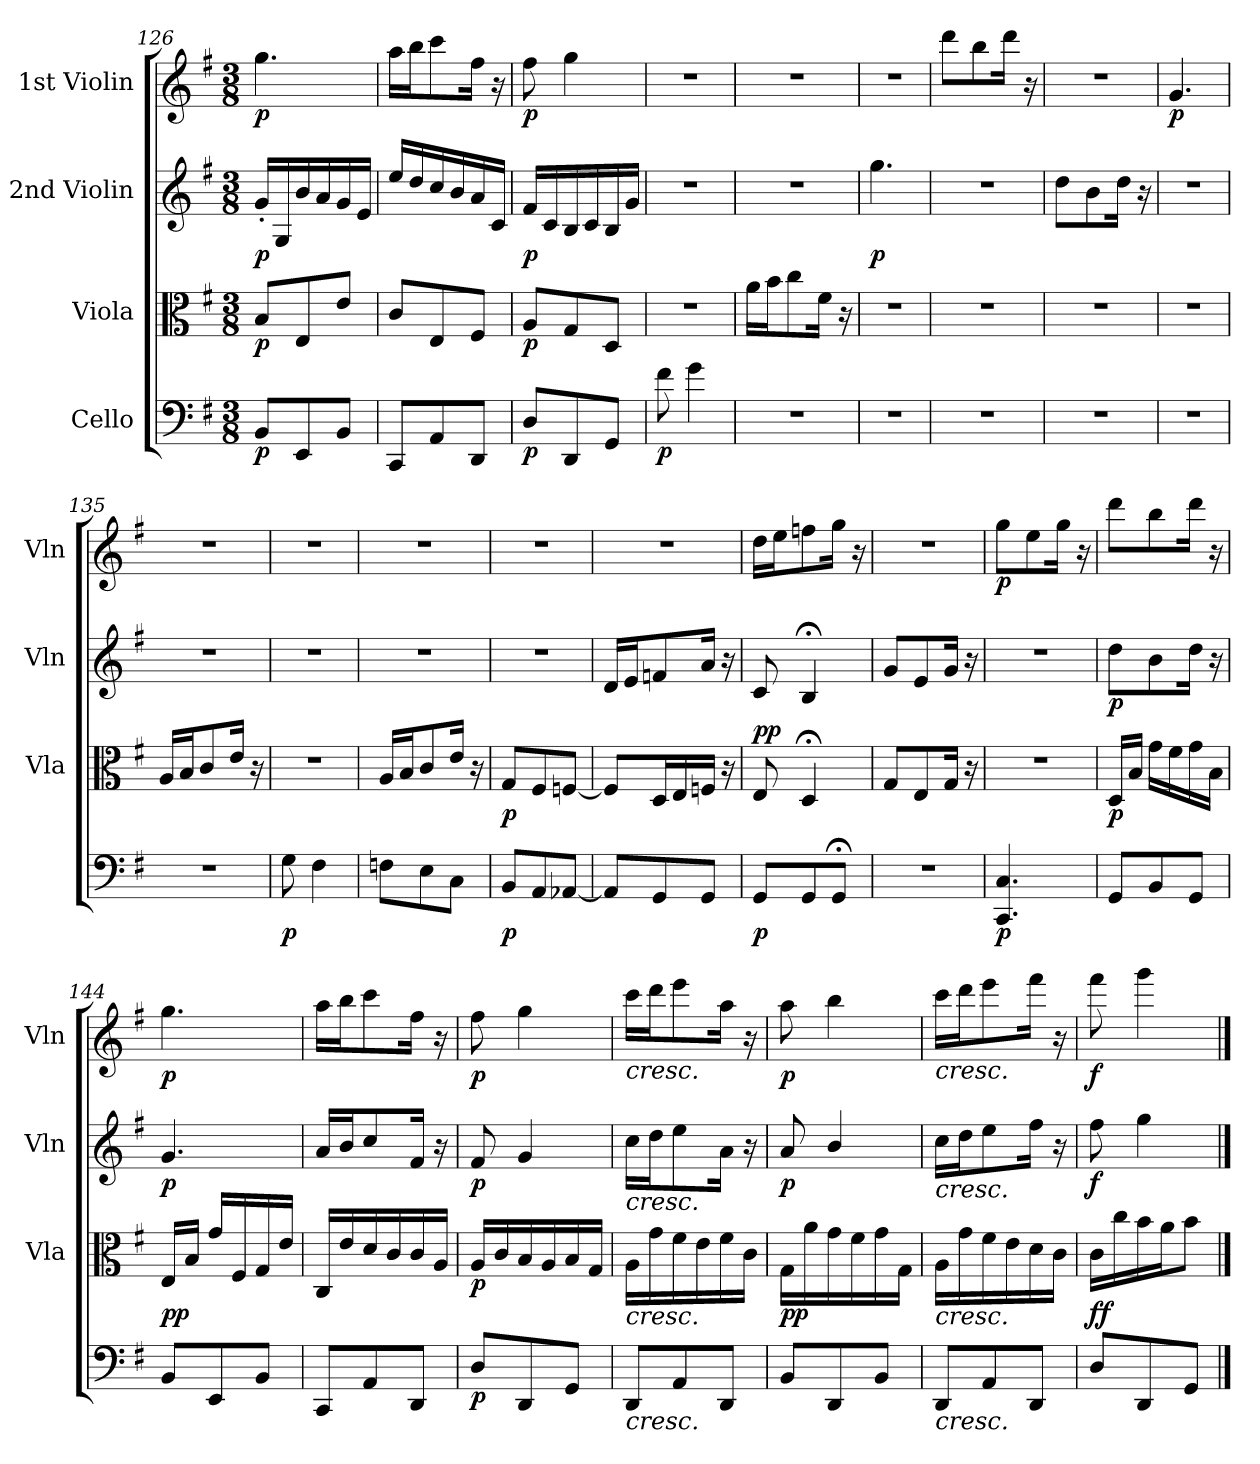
**kern	**dynam	**kern	**dynam	**kern	**dynam	**kern	**dynam
*part4	*part4	*part3	*part3	*part2	*part2	*part1	*part1
*staff4	*staff4	*staff3	*staff3	*staff2	*staff2	*staff1	*staff1
*I"Cello	*	*I"Viola	*	*I"2nd Violin	*	*I"1st Violin	*
*	*	*I'Vla	*	*I'Vln	*	*I'Vln	*
!!LO:PB:g=z
*clefF4	*	*clefC3	*	*clefG2	*	*clefG2	*
*k[f#]	*	*k[f#]	*	*k[f#]	*	*k[f#]	*
*G:	*	*G:	*	*G:	*	*G:	*
*M3/8	*	*M3/8	*	*M3/8	*	*M3/8	*
=126	=126	=126	=126	=126	=126	=126	=126
!	!LO:DY:b	!	!LO:DY:b	!	!LO:DY:b	!	!LO:DY:b
8BB/L	p	8B/L	p	16g'/LL	p	4.gg\	p
.	.	.	.	16G/	.	.	.
8EE/	.	8E/	.	16b/	.	.	.
.	.	.	.	16a/	.	.	.
8BB/J	.	8e/J	.	16g/	.	.	.
.	.	.	.	16e/JJ	.	.	.
=127	=127	=127	=127	=127	=127	=127	=127
8CC/L	.	8c/L	.	16ee/LL	.	16aa\LL	.
.	.	.	.	16dd/	.	16bb\J	.
8AA/	.	8E/	.	16cc/	.	8ccc\	.
.	.	.	.	16b/	.	.	.
8DD/J	.	8F#/J	.	16a/	.	16ff#\Jk	.
.	.	.	.	16c/JJ	.	16r	.
=128	=128	=128	=128	=128	=128	=128	=128
!	!LO:DY:b	!	!LO:DY:b	!	!LO:DY:b	!	!LO:DY:b
8D/L	p	8A/L	p	16f#/LL	p	8ff#\	p
.	.	.	.	16c/	.	.	.
8DD/	.	8G/	.	16B/	.	4gg\	.
.	.	.	.	16c/	.	.	.
8GG/J	.	8D/J	.	16B/	.	.	.
.	.	.	.	16g/JJ	.	.	.
=129	=129	=129	=129	=129	=129	=129	=129
!	!LO:DY:b	!	!	!	!	!	!
8f#\	p	4.r	.	4.r	.	4.r	.
4g\	.	.	.	.	.	.	.
=130	=130	=130	=130	=130	=130	=130	=130
4.r	.	16a\LL	.	4.r	.	4.r	.
.	.	16b\J	.	.	.	.	.
.	.	8cc\	.	.	.	.	.
.	.	16f#\Jk	.	.	.	.	.
.	.	16r	.	.	.	.	.
=131	=131	=131	=131	=131	=131	=131	=131
!	!	!	!	!	!LO:DY:b	!	!
4.r	.	4.r	.	4.gg\	p	4.r	.
=132	=132	=132	=132	=132	=132	=132	=132
4.r	.	4.r	.	4.r	.	8ddd\L	.
.	.	.	.	.	.	8bb\	.
.	.	.	.	.	.	16ddd\Jk	.
.	.	.	.	.	.	16r	.
=133	=133	=133	=133	=133	=133	=133	=133
4.r	.	4.r	.	8dd\L	.	4.r	.
.	.	.	.	8b\	.	.	.
.	.	.	.	16dd\Jk	.	.	.
.	.	.	.	16r	.	.	.
=134	=134	=134	=134	=134	=134	=134	=134
!	!	!	!	!	!	!	!LO:DY:b
4.r	.	4.r	.	4.r	.	4.g/	p
!!LO:LB:g=z
=135	=135	=135	=135	=135	=135	=135	=135
4.r	.	16A/LL	.	4.r	.	4.r	.
.	.	16B/J	.	.	.	.	.
.	.	8c/	.	.	.	.	.
.	.	16e/Jk	.	.	.	.	.
.	.	16r	.	.	.	.	.
!!LO:LB:g=z
=136	=136	=136	=136	=136	=136	=136	=136
!	!LO:DY:b	!	!	!	!	!	!
8G\	p	4.r	.	4.r	.	4.r	.
4F#\	.	.	.	.	.	.	.
=137	=137	=137	=137	=137	=137	=137	=137
8Fn\L	.	16A/LL	.	4.r	.	4.r	.
.	.	16B/J	.	.	.	.	.
8E\	.	8c/	.	.	.	.	.
8C\J	.	16e/Jk	.	.	.	.	.
.	.	16r	.	.	.	.	.
=138	=138	=138	=138	=138	=138	=138	=138
!	!LO:DY:b	!	!LO:DY:b	!	!	!	!
8BB/L	p	8G/L	p	4.r	.	4.r	.
8AA/	.	8F#/	.	.	.	.	.
[8AA-X/J	.	[8Fn/J	.	.	.	.	.
=139	=139	=139	=139	=139	=139	=139	=139
8AA-/L]	.	8F/L]	.	16d/LL	.	4.r	.
.	.	.	.	16e/J	.	.	.
8GG/	.	16D/L	.	8fn/	.	.	.
.	.	16E/	.	.	.	.	.
8GG/J	.	16Fn/JJ	.	16a/Jk	.	.	.
.	.	16r	.	16r	.	.	.
=140	=140	=140	=140	=140	=140	=140	=140
!	!LO:DY:b	!	!LO:DY:b	!	!	!	!
!	!	!	!LO:DY:n=1:a	!	!	!	!
8GG/L	p	8E/	p p	8c/	.	16dd\LL	.
.	.	.	.	.	.	16ee\J	.
8GG/	.	4D;</	.	4B;</	.	8ffn\	.
8GG;</J	.	.	.	.	.	16gg\Jk	.
.	.	.	.	.	.	16r	.
=141	=141	=141	=141	=141	=141	=141	=141
4.r	.	8G/L	.	8g/L	.	4.r	.
.	.	8E/	.	8e/	.	.	.
.	.	16G/Jk	.	16g/Jk	.	.	.
.	.	16r	.	16r	.	.	.
=142	=142	=142	=142	=142	=142	=142	=142
!	!LO:DY:b	!	!	!	!	!	!LO:DY:b
4.CC/ 4.C/	p	4.r	.	4.r	.	8gg\L	p
.	.	.	.	.	.	8ee\	.
.	.	.	.	.	.	16gg\Jk	.
.	.	.	.	.	.	16r	.
!!LO:PB:g=z
=143	=143	=143	=143	=143	=143	=143	=143
!	!	!	!LO:DY:b	!	!LO:DY:b	!	!
8GG/L	.	16D/LL	p	8dd\L	p	8ddd\L	.
.	.	16B/JJ	.	.	.	.	.
8BB/	.	16g\LL	.	8b\	.	8bb\	.
.	.	16f#\	.	.	.	.	.
8GG/J	.	16g\	.	16dd\Jk	.	16ddd\Jk	.
.	.	16B\JJ	.	16r	.	16r	.
!!LO:LB:g=z
=144	=144	=144	=144	=144	=144	=144	=144
!	!LO:DY:b	!	!	!	!	!	!
!	!LO:DY:n=1:a	!	!	!	!LO:DY:b	!	!LO:DY:b
8BB/L	p p	16E/LL	.	4.g/	p	4.gg\	p
.	.	16B/JJ	.	.	.	.	.
8EE/	.	16g/LL	.	.	.	.	.
.	.	16F#/	.	.	.	.	.
8BB/J	.	16G/	.	.	.	.	.
.	.	16e/JJ	.	.	.	.	.
=145	=145	=145	=145	=145	=145	=145	=145
8CC/L	.	16C/LL	.	16a/LL	.	16aa\LL	.
.	.	16e/	.	16b/J	.	16bb\J	.
8AA/	.	16d/	.	8cc/	.	8ccc\	.
.	.	16c/	.	.	.	.	.
8DD/J	.	16c/	.	16f#/Jk	.	16ff#\Jk	.
.	.	16A/JJ	.	16r	.	16r	.
=146	=146	=146	=146	=146	=146	=146	=146
!	!LO:DY:b	!	!LO:DY:b	!	!LO:DY:b	!	!LO:DY:b
8D/L	p	16A/LL	p	8f#/	p	8ff#\	p
.	.	16c/	.	.	.	.	.
8DD/	.	16B/	.	4g/	.	4gg\	.
.	.	16A/	.	.	.	.	.
8GG/J	.	16B/	.	.	.	.	.
.	.	16G/JJ	.	.	.	.	.
=147	=147	=147	=147	=147	=147	=147	=147
!	!	!	!	!	!	!LO:TX:b:i:t=cresc.	!
!	!	!	!	!LO:TX:b:i:t=cresc.	!	!	!
!	!	!LO:TX:b:i:t=cresc.	!	!	!	!	!
!LO:TX:b:i:t=cresc.	!	!	!	!	!	!	!
8DD/L	.	16A\LL	.	16cc\LL	.	16ccc\LL	.
.	.	16g\	.	16dd\J	.	16ddd\J	.
8AA/	.	16f#\	.	8ee\	.	8eee\	.
.	.	16e\	.	.	.	.	.
8DD/J	.	16f#\	.	16a\Jk	.	16aa\Jk	.
.	.	16c\JJ	.	16r	.	16r	.
=148	=148	=148	=148	=148	=148	=148	=148
!	!LO:DY:b	!	!	!	!	!	!
!	!LO:DY:n=1:a	!	!	!	!LO:DY:b	!	!LO:DY:b
8BB/L	p p	16G\LL	.	8a/	p	8aa\	p
.	.	16a\	.	.	.	.	.
8DD/	.	16g\	.	4b/	.	4bb\	.
.	.	16f#\	.	.	.	.	.
8BB/J	.	16g\	.	.	.	.	.
.	.	16G\JJ	.	.	.	.	.
=149	=149	=149	=149	=149	=149	=149	=149
!	!	!	!	!	!	!LO:TX:b:i:t=cresc.	!
!	!	!	!	!LO:TX:b:i:t=cresc.	!	!	!
!	!	!LO:TX:b:i:t=cresc.	!	!	!	!	!
!LO:TX:b:i:t=cresc.	!	!	!	!	!	!	!
8DD/L	.	16A\LL	.	16cc\LL	.	16ccc\LL	.
.	.	16g\	.	16dd\J	.	16ddd\J	.
8AA/	.	16f#\	.	8ee\	.	8eee\	.
.	.	16e\	.	.	.	.	.
8DD/J	.	16d\	.	16ff#\Jk	.	16fff#\Jk	.
.	.	16c\JJ	.	16r	.	16r	.
=150	=150	=150	=150	=150	=150	=150	=150
!	!LO:DY:b	!	!	!	!	!	!
!	!LO:DY:n=1:a	!	!	!	!LO:DY:b	!	!LO:DY:b
8D/L	f f	16c\LL	.	8ff#\	f	8fff#\	f
.	.	16cc\	.	.	.	.	.
8DD/	.	16b\	.	4gg\	.	4ggg\	.
.	.	16a\J	.	.	.	.	.
8GG/J	.	8b\J	.	.	.	.	.
==	==	==	==	==	==	==	==
*-	*-	*-	*-	*-	*-	*-	*-
